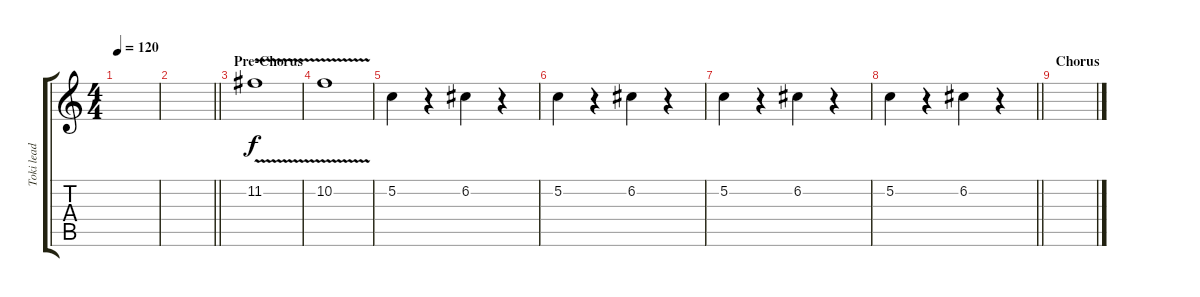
\track ("Toki lead" "Toki lead") {instrument distortionguitar}
\staff {score tabs}
\tuning (C4 G3 Eb3 Bb2 F2 C2) {hide}
\ts (4 4)
\tempo 120
\clef g2
\ks c
|
\barLineRight lightlight
|
\section ("" "Pre-Chorus")
11.2{v}.1 |
10.2{v}.1 |
5.2.4 r.4 6.2.4 r.4 |
5.2.4 r.4 6.2.4 r.4 |
5.2.4 r.4 6.2.4 r.4 |
\barLineRight lightlight
5.2.4 r.4 6.2.4 r.4 |
\section ("" "Chorus")
